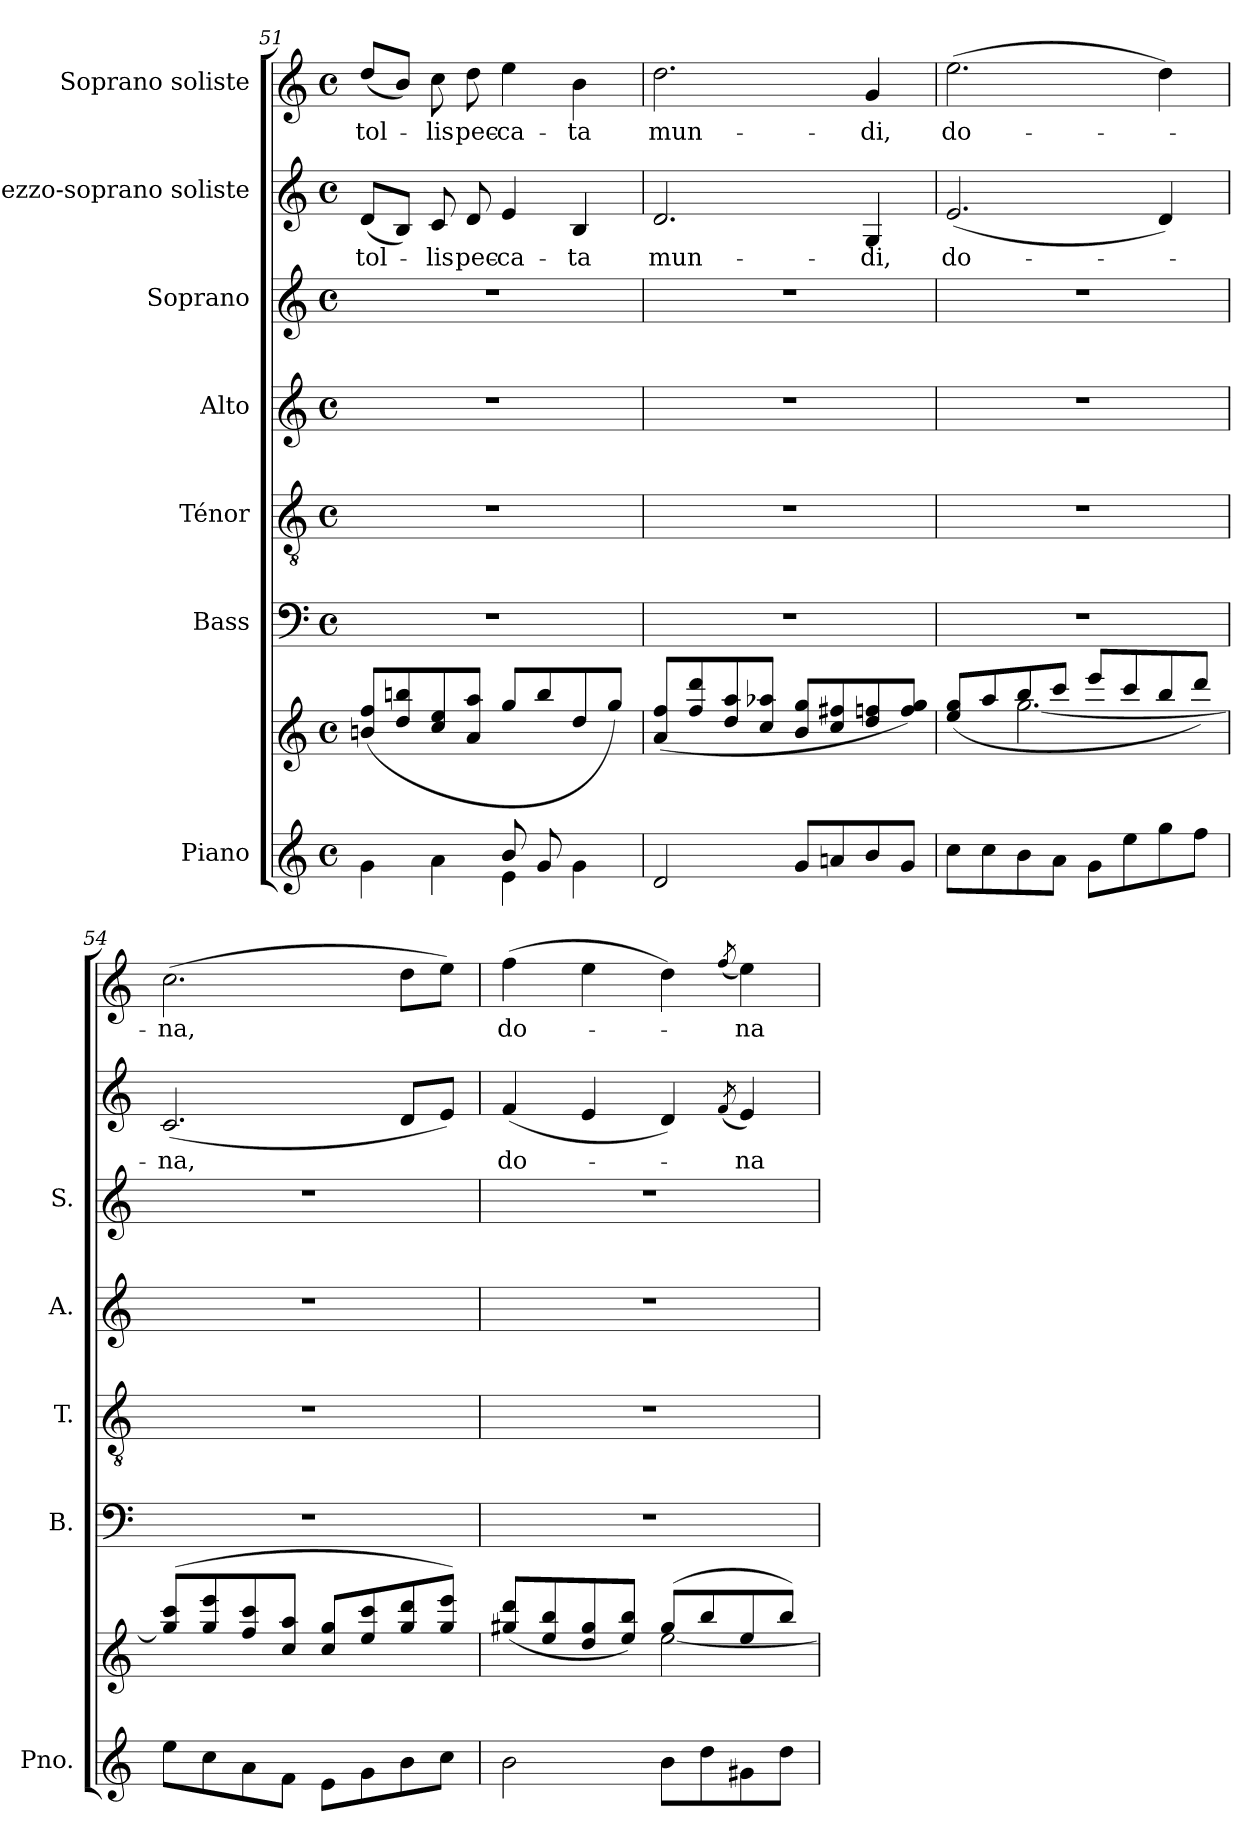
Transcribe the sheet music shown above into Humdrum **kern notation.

**kern	**kern	**kern	**kern	**kern	**kern	**kern	**text	**kern	**text
*part7	*part7	*part6	*part5	*part4	*part3	*part2	*part2	*part1	*part1
*staff8	*staff7	*staff6	*staff5	*staff4	*staff3	*staff2	*staff2	*staff1	*staff1
*I"Piano	*	*I"Bass	*I"Ténor	*I"Alto	*I"Soprano	*I"Mezzo-soprano soliste	*	*I"Soprano soliste	*
*I'Pno.	*	*I'B.	*I'T.	*I'A.	*I'S.	*	*	*	*
!!LO:PB:g=z
*clefG2	*clefG2	*clefF4	*clefGv2	*clefG2	*clefG2	*clefG2	*	*clefG2	*
*	*	*	*	*ITrd2c3	*	*	*	*	*
*k[]	*k[]	*k[]	*k[]	*k[f#c#g#]	*k[]	*k[]	*	*k[]	*
*M4/4	*M4/4	*M4/4	*M4/4	*M4/4	*M4/4	*M4/4	*	*M4/4	*
*met(c)	*met(c)	*met(c)	*met(c)	*met(c)	*met(c)	*met(c)	*	*met(c)	*
=51	=51	=51	=51	=51	=51	=51	=51	=51	=51
*^	*^	*	*	*	*	*	*	*	*
2ryy	4g\	(>8bn/ 8ff/L	2.ryy	1r	1r	1r	1r	(>8d/L	tol-	(>8dd/L	tol-
.	.	8dd/ 8bbn/	.	.	.	.	.	8B/J)	.	8b/J)	.
.	4a\	8cc/ 8ee/	.	.	.	.	.	8c/	-lis	8cc\	-lis
.	.	8a/ 8aa/J	.	.	.	.	.	8d/	pec-	8dd\	pec-
8b/L	4e\	8gg/L	.	.	.	.	.	4e/	-ca-	4ee\	-ca-
8g/	.	8bb/	.	.	.	.	.	.	.	.	.
4ryy	4g\	8dd/	8b\	.	.	.	.	4B/	-ta	4b\	-ta
.	.	8gg/J)	8g\J	.	.	.	.	.	.	.	.
*v	*v	*	*	*	*	*	*	*	*	*	*
*	*v	*v	*	*	*	*	*	*	*	*
=52	=52	=52	=52	=52	=52	=52	=52	=52	=52
2d/	(>8a/ 8ff/L	1r	1r	1r	1r	2.d/	mun-	2.dd\	mun-
.	8ff/ 8ddd/	.	.	.	.	.	.	.	.
.	8dd/ 8aa/	.	.	.	.	.	.	.	.
.	8cc/ 8aa-X/J	.	.	.	.	.	.	.	.
8g/L	8b/ 8gg/L	.	.	.	.	.	.	.	.
8an/	8cc/ 8ff#X/	.	.	.	.	.	.	.	.
8b/	8dd/ 8ffn/	.	.	.	.	4G/	-di,	4g/	-di,
8g/J	8ff/ 8gg/J)	.	.	.	.	.	.	.	.
=53	=53	=53	=53	=53	=53	=53	=53	=53	=53
*	*^	*	*	*	*	*	*	*	*
8cc\L	(8ee/ 8gg/L	4ryy	1r	1r	1r	1r	(>2.e/	do-	(2.ee\	do-
8cc\	8aa/	.	.	.	.	.	.	.	.	.
8b\	8bb/	[2.gg\	.	.	.	.	.	.	.	.
8a\J	8ccc/J	.	.	.	.	.	.	.	.	.
8g\L	8eee/L	.	.	.	.	.	.	.	.	.
8ee\	8ccc/	.	.	.	.	.	.	.	.	.
8gg\	8bb/	.	.	.	.	.	4d/)	.	4dd\)	.
8ff\J	8ddd/J)	.	.	.	.	.	.	.	.	.
=54	=54	=54	=54	=54	=54	=54	=54	=54	=54	=54
8ee\L	(>8gg/ 8ccc/L	8gg\yy]	1r	1r	1r	1r	(>2.c/	-na,	(2.cc\	-na,
8cc\	8gg/ 8eee/	2..ryy	.	.	.	.	.	.	.	.
8a\	8ff/ 8ccc/	.	.	.	.	.	.	.	.	.
8f\J	8cc/ 8aa/J	.	.	.	.	.	.	.	.	.
8e\L	8cc/ 8gg/L	.	.	.	.	.	.	.	.	.
8g\	8ee/ 8ccc/	.	.	.	.	.	.	.	.	.
8b\	8gg/ 8ddd/	.	.	.	.	.	8d/L	.	8dd\L	.
8cc\J	8gg/ 8eee/J)	.	.	.	.	.	8e/J)	.	8ee\J)	.
!!LO:LB:g=z
=55	=55	=55	=55	=55	=55	=55	=55	=55	=55	=55
2b\	(8gg#X/ 8ddd/L	2ryy	1r	1r	1r	1r	(4f/	do-	(4ff\	do-
.	8ee/ 8bb/	.	.	.	.	.	.	.	.	.
.	8dd/ 8gg#/	.	.	.	.	.	4e/	.	4ee\	.
.	8ee/ 8bb/J)	.	.	.	.	.	.	.	.	.
8b\L	(8gg#/L	[2ee\	.	.	.	.	4d/)	.	4dd\)	.
8dd\	8bb/	.	.	.	.	.	.	.	.	.
.	.	.	.	.	.	.	(8qf/	.	(8qff/	.
8g#X\	8ee/	.	.	.	.	.	4e/)	-na	4ee\)	-na
8dd\J	8bb/J)	.	.	.	.	.	.	.	.	.
*	*v	*v	*	*	*	*	*	*	*	*
=	=	=	=	=	=	=	=	=	=
*-	*-	*-	*-	*-	*-	*-	*-	*-	*-
